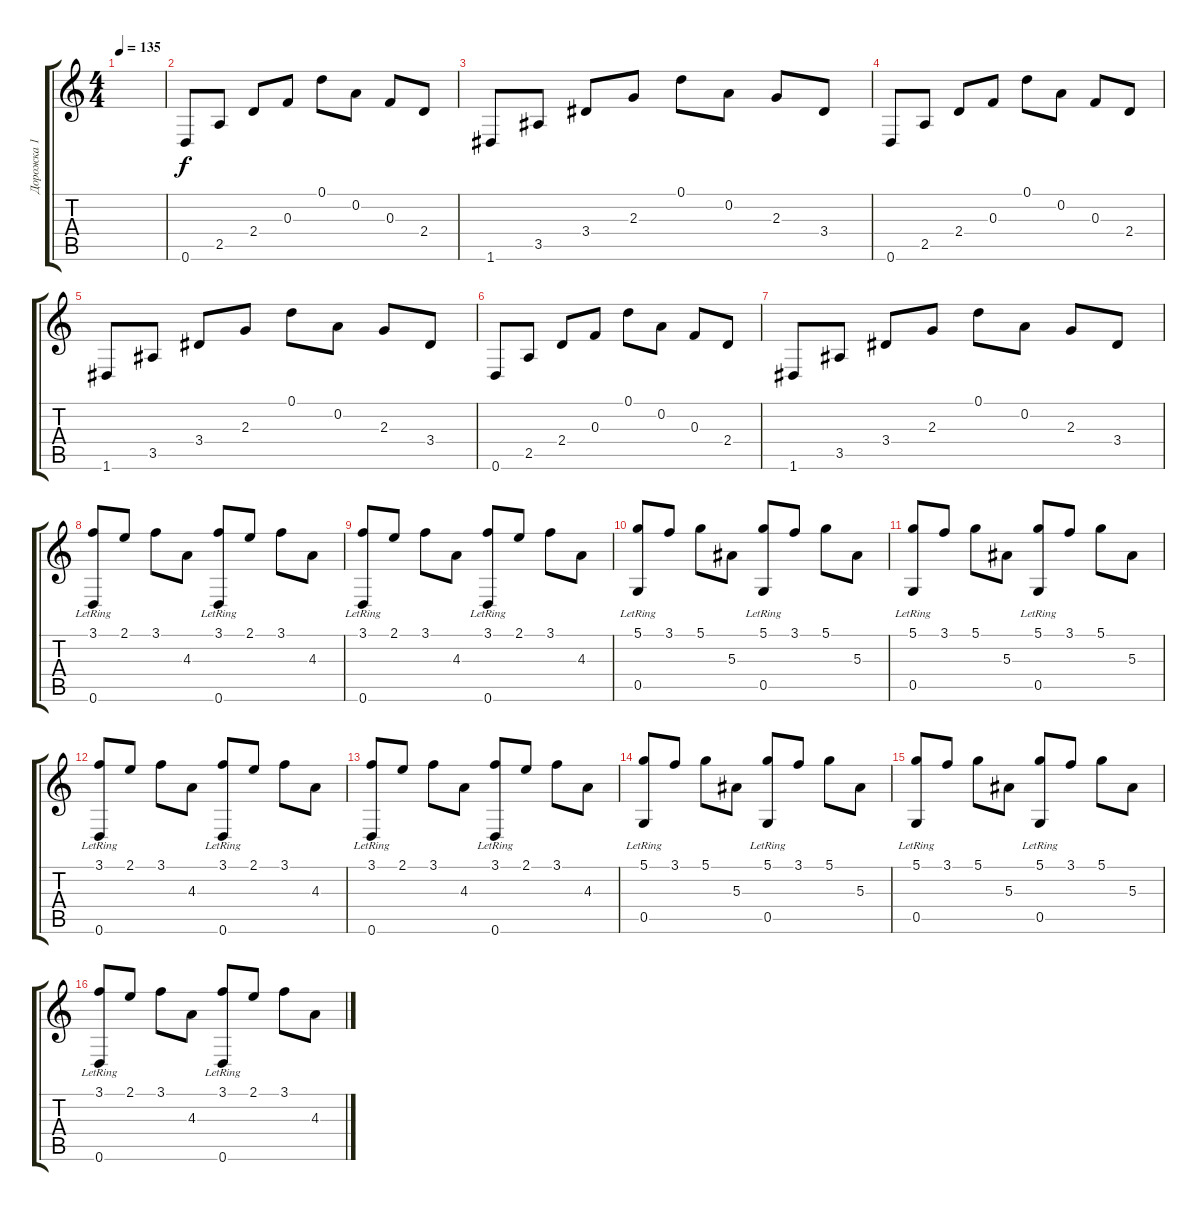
\track ("Дорожка 1" "Дорожка 1") {instrument acousticguitarnylon}
\staff {score tabs}
\tuning (D4 A3 F3 C3 G2 D2) {hide}
\ts (4 4)
\tempo 135
\clef g2
\ks c
|
0.6.8 2.5.8 2.4.8 0.3.8 0.1.8 0.2.8 0.3.8 2.4.8 |
1.6.8 3.5.8 3.4.8 2.3.8 0.1.8 0.2.8 2.3.8 3.4.8 |
0.6.8 2.5.8 2.4.8 0.3.8 0.1.8 0.2.8 0.3.8 2.4.8 |
1.6.8 3.5.8 3.4.8 2.3.8 0.1.8 0.2.8 2.3.8 3.4.8 |
0.6.8 2.5.8 2.4.8 0.3.8 0.1.8 0.2.8 0.3.8 2.4.8 |
1.6.8 3.5.8 3.4.8 2.3.8 0.1.8 0.2.8 2.3.8 3.4.8 |
(3.1 0.6{lr}).8 2.1.8 3.1.8 4.3.8 (3.1 0.6{lr}).8 2.1.8 3.1.8 4.3.8 |
(3.1 0.6{lr}).8 2.1.8 3.1.8 4.3.8 (3.1 0.6{lr}).8 2.1.8 3.1.8 4.3.8 |
(5.1 0.5{lr}).8 3.1.8 5.1.8 5.3.8 (5.1 0.5{lr}).8 3.1.8 5.1.8 5.3.8 |
(5.1 0.5{lr}).8 3.1.8 5.1.8 5.3.8 (5.1 0.5{lr}).8 3.1.8 5.1.8 5.3.8 |
(3.1 0.6{lr}).8 2.1.8 3.1.8 4.3.8 (3.1 0.6{lr}).8 2.1.8 3.1.8 4.3.8 |
(3.1 0.6{lr}).8 2.1.8 3.1.8 4.3.8 (3.1 0.6{lr}).8 2.1.8 3.1.8 4.3.8 |
(5.1 0.5{lr}).8 3.1.8 5.1.8 5.3.8 (5.1 0.5{lr}).8 3.1.8 5.1.8 5.3.8 |
(5.1 0.5{lr}).8 3.1.8 5.1.8 5.3.8 (5.1 0.5{lr}).8 3.1.8 5.1.8 5.3.8 |
(3.1 0.6{lr}).8 2.1.8 3.1.8 4.3.8 (3.1 0.6{lr}).8 2.1.8 3.1.8 4.3.8
